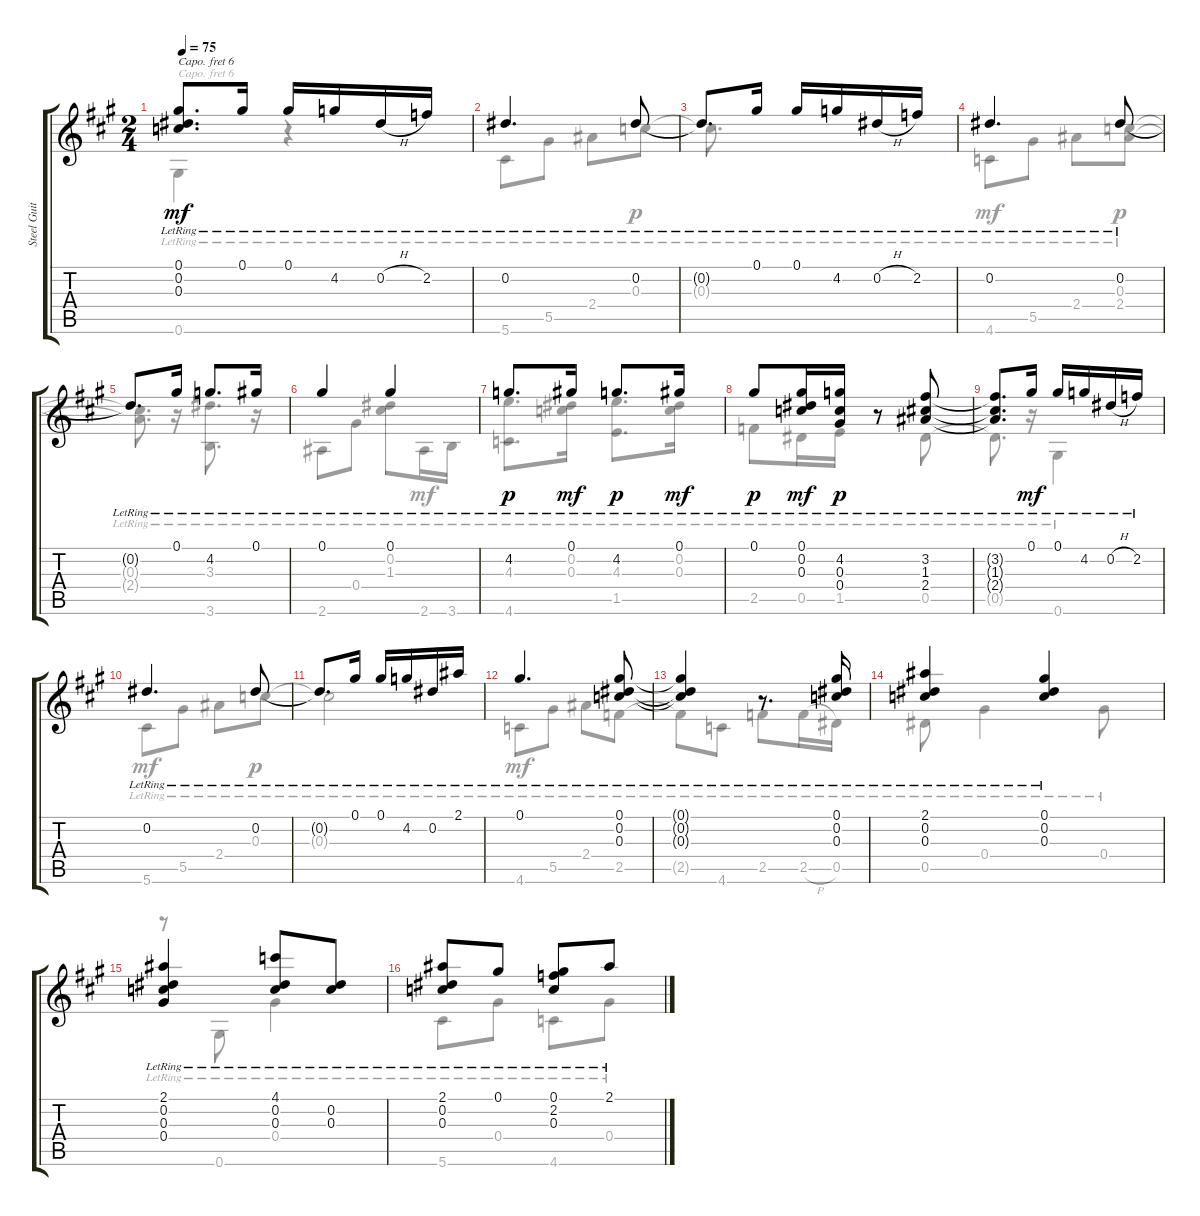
\track ("Steel Guitar" "Steel Guit") {instrument acousticguitarsteel}
\staff {score tabs}
\capo 6
\tuning (D4 A3 Gb3 D3 A2 D2) {hide}
\voice
\ts (2 4)
\tempo 75
\clef g2
\ks a
(0.1{lr t} 0.2{lr t} 0.3{lr t}).8{d dy mf} 0.1{lr}.16 0.1{lr}.16 4.2{lr}.16 0.2{h lr}.16 2.2{lr}.16 |
0.2{lr}.4{d} 0.2{lr}.8 |
0.2{lr t}.8{d} 0.1{lr}.16 0.1{lr}.16 4.2{lr}.16 0.2{h lr}.16 2.2{lr}.16 |
0.2{lr}.4{d} 0.2{lr}.8 |
0.2{lr t}.8{d} 0.1{lr}.16 4.2{lr}.8{d} 0.1{lr}.16 |
0.1{lr}.4 0.1{lr}.4 |
4.2{lr}.8{d dy p} 0.1{lr}.16{dy mf} 4.2{lr}.8{d dy p} 0.1{lr}.16{dy mf} |
0.1{lr}.8{dy p} (0.1{lr} 0.2{lr} 0.3{lr}).16{dy mf} (4.2{lr} 0.3{lr} 0.4{lr}).16{dy p} r.8 (3.2{lr} 1.3{lr} 2.4{lr}).8 |
(3.2{lr t} 1.3{lr t} 2.4{lr t}).8{d} 0.1{lr}.16{dy mf} 0.1{lr}.16 4.2{lr}.16 0.2{h lr}.16 2.2{lr}.16 |
0.2{lr}.4{d} 0.2{lr}.8 |
0.2{lr t}.8{d} 0.1{lr}.16 0.1{lr}.16 4.2{lr}.16 0.2{lr}.16 2.1{lr}.16 |
0.1{lr}.4{d} (0.1{lr} 0.2{lr} 0.3{lr}).8 |
(0.1{lr t} 0.2{lr t} 0.3{lr t}).4 r.8{d} (0.1{lr} 0.2{lr} 0.3{lr}).16 |
(2.1{lr} 0.2{lr} 0.3{lr}).4 (0.1{lr} 0.2{lr} 0.3{lr}).4 |
(2.1{lr} 0.2{lr} 0.3{lr} 0.4{lr}).4 (4.1{lr} 0.2{lr} 0.3{lr}).8 (0.2{lr} 0.3{lr}).8 |
(2.1{lr} 0.2{lr} 0.3{lr}).8 0.1{lr}.8 (0.1{lr} 2.2{lr} 0.3{lr}).8 2.1{lr}.8
\voice
\clef g2
\ottava regular
\simile none
\ks a
0.6{lr t}.4{dy mf} r.4 |
5.6{lr}.8 5.5{lr}.8 2.4{lr}.8 0.3{lr}.8{dy p} |
0.3{lr t}.8{d} |
4.6{lr}.8{dy mf} 5.5{lr}.8 2.4{lr}.8 (0.3{lr} 2.4{lr}).8{dy p} |
(0.3{lr t} 2.4{lr t}).8{d} r.16 (3.3{lr} 3.6{lr}).8{d} r.16 |
2.6{lr}.8 0.4{lr}.8 (0.2{lr} 1.3{lr}).8 2.6{lr}.16{dy mf} 3.6{lr}.16 |
(4.3{lr} 4.6{lr}).8{d dy p} (0.2{lr} 0.3{lr}).16 (4.3{lr} 1.5{lr}).8{d} (0.2{lr} 0.3{lr}).16 |
2.5{lr}.8 0.5{lr}.16 1.5{lr}.16 r.8 0.5{lr}.8 |
0.5{lr t}.8{d} r.16 0.6{lr}.4 |
5.6{lr}.8{dy mf} 5.5{lr}.8 2.4{lr}.8 0.3{lr}.8{dy p} |
0.3{lr t}.2 |
4.6{lr}.8{dy mf} 5.5{lr}.8 2.4{lr}.8 2.5{lr}.8 |
2.5{lr t}.8 4.6{lr}.8 2.5{lr}.8 2.5{h lr}.16 0.5{lr}.16 |
0.5{lr}.8 0.4{lr}.4 0.4{lr}.8 |
r.8 0.6{lr}.8 0.4{lr}.4 |
5.6{lr}.8 0.4{lr}.8 4.6{lr}.8 0.4{lr}.8
